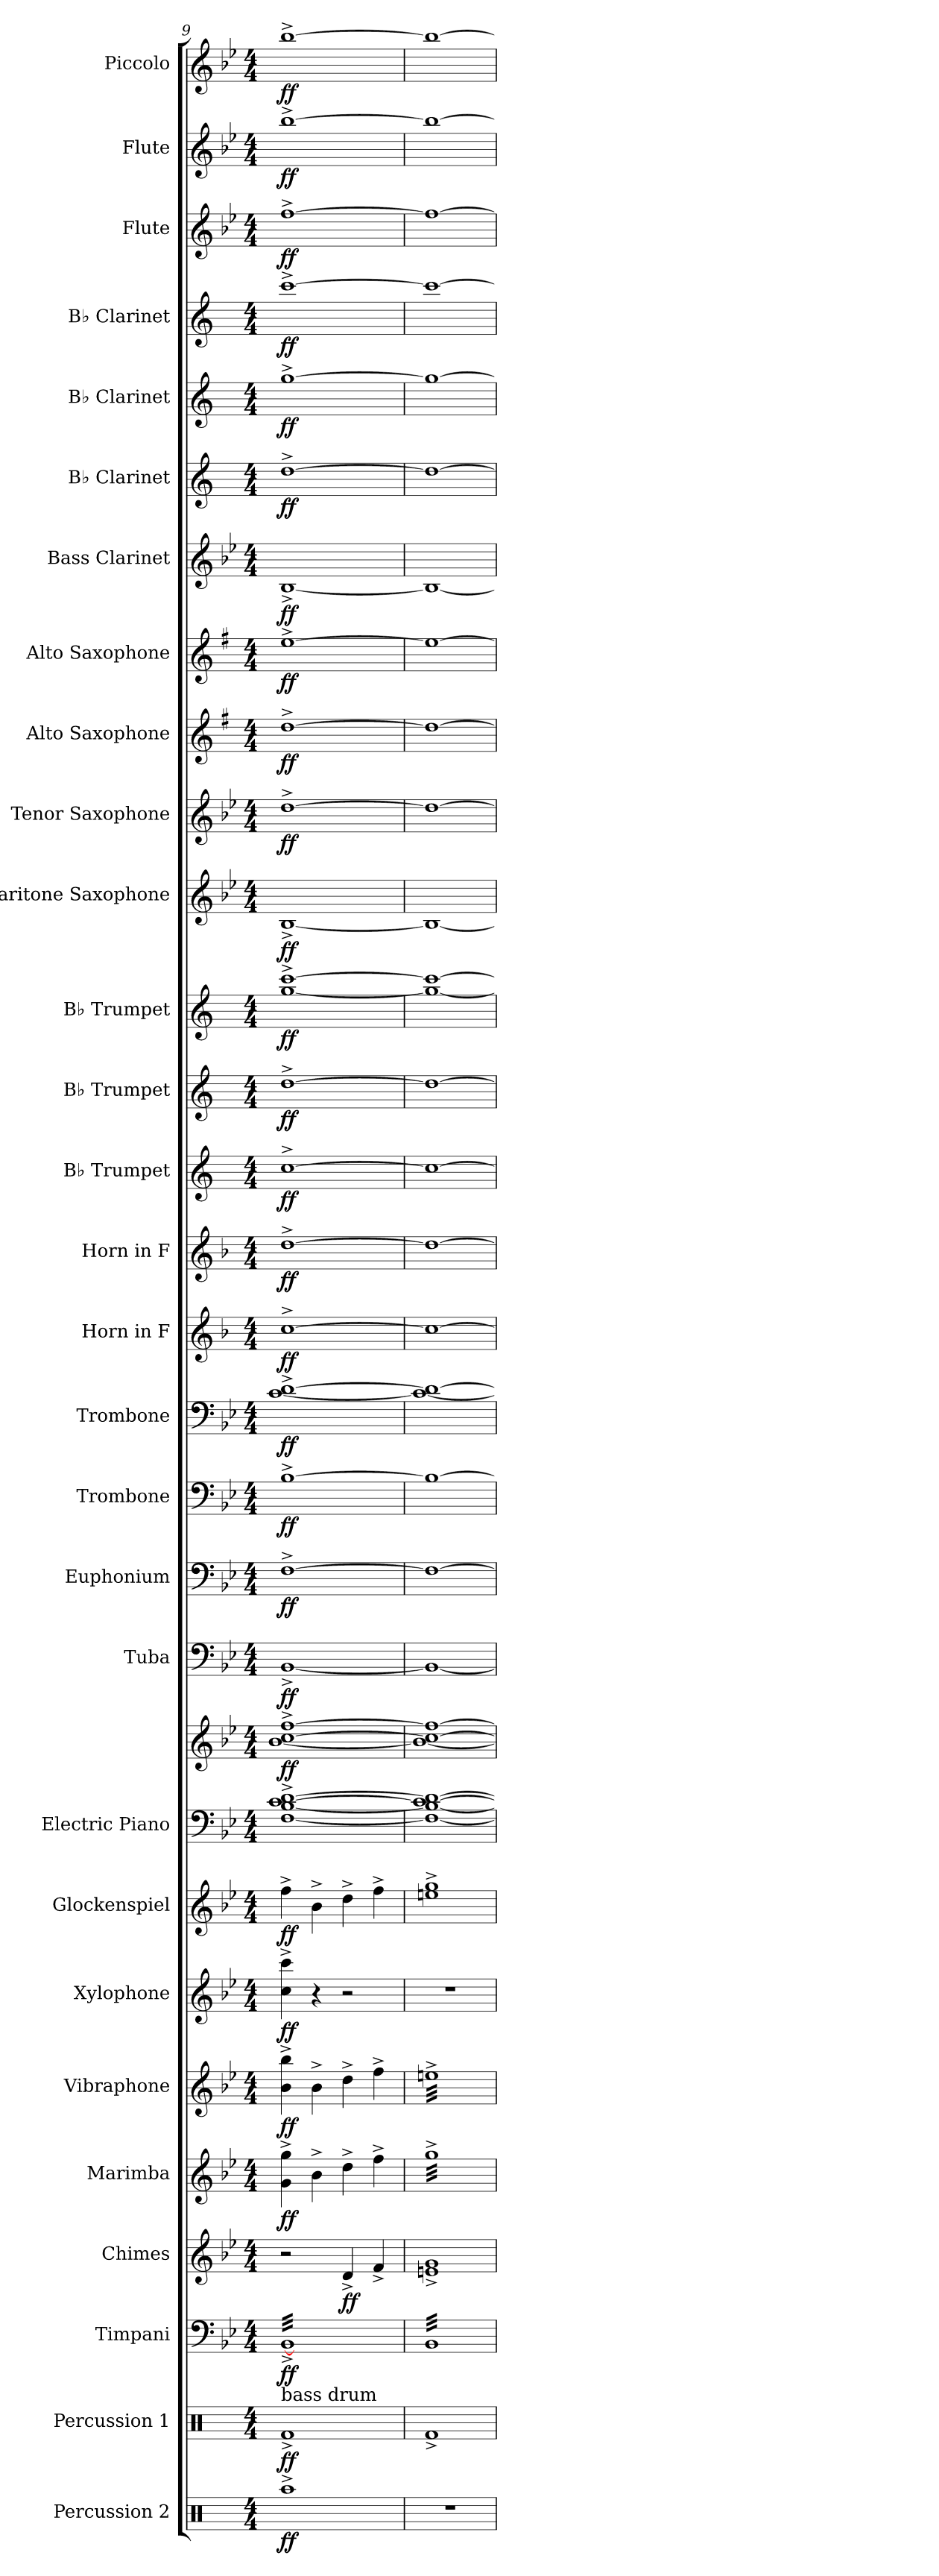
**kern	**dynam	**kern	**dynam	**kern	**dynam	**kern	**dynam	**kern	**dynam	**kern	**dynam	**kern	**dynam	**kern	**dynam	**kern	**kern	**dynam	**kern	**dynam	**kern	**dynam	**kern	**dynam	**kern	**dynam	**kern	**dynam	**kern	**dynam	**kern	**dynam	**kern	**dynam	**kern	**dynam	**kern	**dynam	**kern	**dynam	**kern	**dynam	**kern	**dynam	**kern	**dynam	**kern	**dynam	**kern	**dynam	**kern	**dynam	**kern	**dynam	**kern	**dynam	**kern	**dynam
*part29	*part29	*part28	*part28	*part27	*part27	*part26	*part26	*part25	*part25	*part24	*part24	*part23	*part23	*part22	*part22	*part21	*part21	*part21	*part20	*part20	*part19	*part19	*part18	*part18	*part17	*part17	*part16	*part16	*part15	*part15	*part14	*part14	*part13	*part13	*part12	*part12	*part11	*part11	*part10	*part10	*part9	*part9	*part8	*part8	*part7	*part7	*part6	*part6	*part5	*part5	*part4	*part4	*part3	*part3	*part2	*part2	*part1	*part1
*staff30	*staff30	*staff29	*staff29	*staff28	*staff28	*staff27	*staff27	*staff26	*staff26	*staff25	*staff25	*staff24	*staff24	*staff23	*staff23	*staff22	*staff21	*staff21/22	*staff20	*staff20	*staff19	*staff19	*staff18	*staff18	*staff17	*staff17	*staff16	*staff16	*staff15	*staff15	*staff14	*staff14	*staff13	*staff13	*staff12	*staff12	*staff11	*staff11	*staff10	*staff10	*staff9	*staff9	*staff8	*staff8	*staff7	*staff7	*staff6	*staff6	*staff5	*staff5	*staff4	*staff4	*staff3	*staff3	*staff2	*staff2	*staff1	*staff1
*I"Percussion 2	*	*I"Percussion 1	*	*I"Timpani	*	*I"Chimes	*	*I"Marimba	*	*I"Vibraphone	*	*I"Xylophone	*	*I"Glockenspiel	*	*I"Electric Piano	*	*	*I"Tuba	*	*I"Euphonium	*	*I"Trombone	*	*I"Trombone	*	*I"Horn in F	*	*I"Horn in F	*	*I"B♭ Trumpet	*	*I"B♭ Trumpet	*	*I"B♭ Trumpet	*	*I"Baritone Saxophone	*	*I"Tenor Saxophone	*	*I"Alto Saxophone	*	*I"Alto Saxophone	*	*I"Bass Clarinet	*	*I"B♭ Clarinet	*	*I"B♭ Clarinet	*	*I"B♭ Clarinet	*	*I"Flute	*	*I"Flute	*	*I"Piccolo	*
*I'Perc.	*	*I'Perc.	*	*I'Timp.	*	*I'Cme.	*	*I'Mrm.	*	*I'Vib.	*	*I'Xyl.	*	*I'Glock.	*	*I'El. Pno.	*	*	*I'Tba.	*	*I'Euph.	*	*I'Tbn.	*	*I'Tbn.	*	*	*	*	*	*I'B♭ Tpt.	*	*I'B♭ Tpt.	*	*I'B♭ Tpt.	*	*I'Bar. Sax.	*	*I'T. Sax.	*	*I'A. Sax.	*	*I'A. Sax.	*	*I'B. Cl.	*	*I'B♭ Cl.	*	*I'B♭ Cl.	*	*I'B♭ Cl.	*	*I'Fl.	*	*I'Fl.	*	*I'Picc.	*
*clefX	*	*clefX	*	*clefF4	*	*clefG2	*	*clefG2	*	*clefG2	*	*clefG2	*	*clefG2	*	*clefF4	*clefG2	*	*clefF4	*	*clefF4	*	*clefF4	*	*clefF4	*	*clefG2	*	*clefG2	*	*clefG2	*	*clefG2	*	*clefG2	*	*clefG2	*	*clefG2	*	*clefG2	*	*clefG2	*	*clefG2	*	*clefG2	*	*clefG2	*	*clefG2	*	*clefG2	*	*clefG2	*	*clefG2	*
*	*	*	*	*	*	*	*	*	*	*	*	*ITrd-7c-12	*	*ITrd-14c-24	*	*	*	*	*	*	*	*	*	*	*	*	*ITrd4c7	*	*ITrd4c7	*	*ITrd1c2	*	*ITrd1c2	*	*ITrd1c2	*	*ITrd12c21	*	*ITrd8c14	*	*ITrd5c9	*	*ITrd5c9	*	*ITrd8c14	*	*ITrd1c2	*	*ITrd1c2	*	*ITrd1c2	*	*	*	*	*	*ITrd-7c-12	*
*k[]	*	*k[]	*	*k[b-e-]	*	*k[b-e-]	*	*k[b-e-]	*	*k[b-e-]	*	*k[b-e-]	*	*k[b-e-]	*	*k[b-e-]	*k[b-e-]	*	*k[b-e-]	*	*k[b-e-]	*	*k[b-e-]	*	*k[b-e-]	*	*k[b-e-]	*	*k[b-e-]	*	*k[b-e-]	*	*k[b-e-]	*	*k[b-e-]	*	*k[b-e-]	*	*k[b-e-]	*	*k[b-e-]	*	*k[b-e-]	*	*k[b-e-]	*	*k[b-e-]	*	*k[b-e-]	*	*k[b-e-]	*	*k[b-e-]	*	*k[b-e-]	*	*k[b-e-]	*
*M4/4	*	*M4/4	*	*M4/4	*	*M4/4	*	*M4/4	*	*M4/4	*	*M4/4	*	*M4/4	*	*M4/4	*M4/4	*	*M4/4	*	*M4/4	*	*M4/4	*	*M4/4	*	*M4/4	*	*M4/4	*	*M4/4	*	*M4/4	*	*M4/4	*	*M4/4	*	*M4/4	*	*M4/4	*	*M4/4	*	*M4/4	*	*M4/4	*	*M4/4	*	*M4/4	*	*M4/4	*	*M4/4	*	*M4/4	*
=9	=9	=9	=9	=9	=9	=9	=9	=9	=9	=9	=9	=9	=9	=9	=9	=9	=9	=9	=9	=9	=9	=9	=9	=9	=9	=9	=9	=9	=9	=9	=9	=9	=9	=9	=9	=9	=9	=9	=9	=9	=9	=9	=9	=9	=9	=9	=9	=9	=9	=9	=9	=9	=9	=9	=9	=9	=9	=9
!	!	!LO:TX:a:t=bass drum	!	!	!	!	!	!	!	!	!	!	!	!	!	!	!	!	!	!	!	!	!	!	!	!	!	!	!	!	!	!	!	!	!	!	!	!	!	!	!	!	!	!	!	!	!	!	!	!	!	!	!	!	!	!	!	!
!	!LO:DY:b	!	!LO:DY:b	!	!LO:DY:b	!	!	!	!LO:DY:b	!	!LO:DY:b	!	!LO:DY:b	!	!LO:DY:b	!	!	!LO:DY:b	!	!LO:DY:b	!	!LO:DY:b	!	!LO:DY:b	!	!LO:DY:b	!	!LO:DY:b	!	!LO:DY:b	!	!LO:DY:b	!	!LO:DY:b	!	!LO:DY:b	!	!LO:DY:b	!	!LO:DY:b	!	!LO:DY:b	!	!LO:DY:b	!	!LO:DY:b	!	!LO:DY:b	!	!LO:DY:b	!	!LO:DY:b	!	!LO:DY:b	!	!LO:DY:b	!	!LO:DY:b
*	*	*	*	*tremolo	*	*	*	*	*	*	*	*	*	*	*	*	*	*	*	*	*	*	*	*	*	*	*	*	*	*	*	*	*	*	*	*	*	*	*	*	*	*	*	*	*	*	*	*	*	*	*	*	*	*	*	*	*	*
1Raa^	ff	1Rf^	ff	[32BB-^LLL	ff	2r	.	4g\^ 4gg\^	ff	4b-\^ 4bb-\^	ff	4ccc\^ 4cccc\^	ff	4ffff^\	ff	[1F^ [1B-^ [1c^ [1d^	[1b-^ [1cc^ [1ff^	ff	[1BB-^	ff	[1F^	ff	[1B-^	ff	[1c^ [1d^	ff	[1f^	ff	[1g^	ff	[1b-^	ff	[1cc^	ff	[1ff^ [1bb-^	ff	[1BB-^	ff	[1d^	ff	[1f^	ff	[1g^	ff	[1BB-^	ff	[1cc^	ff	[1ff^	ff	[1bb-^	ff	[1ff^	ff	[1bb-^	ff	[1bbb-^	ff
.	.	.	.	32BB-^	.	.	.	.	.	.	.	.	.	.	.	.	.	.	.	.	.	.	.	.	.	.	.	.	.	.	.	.	.	.	.	.	.	.	.	.	.	.	.	.	.	.	.	.	.	.	.	.	.	.	.	.	.	.
.	.	.	.	32BB-^	.	.	.	.	.	.	.	.	.	.	.	.	.	.	.	.	.	.	.	.	.	.	.	.	.	.	.	.	.	.	.	.	.	.	.	.	.	.	.	.	.	.	.	.	.	.	.	.	.	.	.	.	.	.
.	.	.	.	32BB-^	.	.	.	.	.	.	.	.	.	.	.	.	.	.	.	.	.	.	.	.	.	.	.	.	.	.	.	.	.	.	.	.	.	.	.	.	.	.	.	.	.	.	.	.	.	.	.	.	.	.	.	.	.	.
.	.	.	.	32BB-^	.	.	.	.	.	.	.	.	.	.	.	.	.	.	.	.	.	.	.	.	.	.	.	.	.	.	.	.	.	.	.	.	.	.	.	.	.	.	.	.	.	.	.	.	.	.	.	.	.	.	.	.	.	.
.	.	.	.	32BB-^	.	.	.	.	.	.	.	.	.	.	.	.	.	.	.	.	.	.	.	.	.	.	.	.	.	.	.	.	.	.	.	.	.	.	.	.	.	.	.	.	.	.	.	.	.	.	.	.	.	.	.	.	.	.
.	.	.	.	32BB-^	.	.	.	.	.	.	.	.	.	.	.	.	.	.	.	.	.	.	.	.	.	.	.	.	.	.	.	.	.	.	.	.	.	.	.	.	.	.	.	.	.	.	.	.	.	.	.	.	.	.	.	.	.	.
.	.	.	.	32BB-^	.	.	.	.	.	.	.	.	.	.	.	.	.	.	.	.	.	.	.	.	.	.	.	.	.	.	.	.	.	.	.	.	.	.	.	.	.	.	.	.	.	.	.	.	.	.	.	.	.	.	.	.	.	.
.	.	.	.	32BB-^	.	.	.	4b-^\	.	4b-^\	.	4r	.	4bbb-^\	.	.	.	.	.	.	.	.	.	.	.	.	.	.	.	.	.	.	.	.	.	.	.	.	.	.	.	.	.	.	.	.	.	.	.	.	.	.	.	.	.	.	.	.
.	.	.	.	32BB-^	.	.	.	.	.	.	.	.	.	.	.	.	.	.	.	.	.	.	.	.	.	.	.	.	.	.	.	.	.	.	.	.	.	.	.	.	.	.	.	.	.	.	.	.	.	.	.	.	.	.	.	.	.	.
.	.	.	.	32BB-^	.	.	.	.	.	.	.	.	.	.	.	.	.	.	.	.	.	.	.	.	.	.	.	.	.	.	.	.	.	.	.	.	.	.	.	.	.	.	.	.	.	.	.	.	.	.	.	.	.	.	.	.	.	.
.	.	.	.	32BB-^	.	.	.	.	.	.	.	.	.	.	.	.	.	.	.	.	.	.	.	.	.	.	.	.	.	.	.	.	.	.	.	.	.	.	.	.	.	.	.	.	.	.	.	.	.	.	.	.	.	.	.	.	.	.
.	.	.	.	32BB-^	.	.	.	.	.	.	.	.	.	.	.	.	.	.	.	.	.	.	.	.	.	.	.	.	.	.	.	.	.	.	.	.	.	.	.	.	.	.	.	.	.	.	.	.	.	.	.	.	.	.	.	.	.	.
.	.	.	.	32BB-^	.	.	.	.	.	.	.	.	.	.	.	.	.	.	.	.	.	.	.	.	.	.	.	.	.	.	.	.	.	.	.	.	.	.	.	.	.	.	.	.	.	.	.	.	.	.	.	.	.	.	.	.	.	.
.	.	.	.	32BB-^	.	.	.	.	.	.	.	.	.	.	.	.	.	.	.	.	.	.	.	.	.	.	.	.	.	.	.	.	.	.	.	.	.	.	.	.	.	.	.	.	.	.	.	.	.	.	.	.	.	.	.	.	.	.
.	.	.	.	32BB-^	.	.	.	.	.	.	.	.	.	.	.	.	.	.	.	.	.	.	.	.	.	.	.	.	.	.	.	.	.	.	.	.	.	.	.	.	.	.	.	.	.	.	.	.	.	.	.	.	.	.	.	.	.	.
!	!	!	!	!	!	!	!LO:DY:b	!	!	!	!	!	!	!	!	!	!	!	!	!	!	!	!	!	!	!	!	!	!	!	!	!	!	!	!	!	!	!	!	!	!	!	!	!	!	!	!	!	!	!	!	!	!	!	!	!	!	!
.	.	.	.	32BB-^	.	4d^/	ff	4dd^\	.	4dd^\	.	2r	.	4dddd^\	.	.	.	.	.	.	.	.	.	.	.	.	.	.	.	.	.	.	.	.	.	.	.	.	.	.	.	.	.	.	.	.	.	.	.	.	.	.	.	.	.	.	.	.
.	.	.	.	32BB-^	.	.	.	.	.	.	.	.	.	.	.	.	.	.	.	.	.	.	.	.	.	.	.	.	.	.	.	.	.	.	.	.	.	.	.	.	.	.	.	.	.	.	.	.	.	.	.	.	.	.	.	.	.	.
.	.	.	.	32BB-^	.	.	.	.	.	.	.	.	.	.	.	.	.	.	.	.	.	.	.	.	.	.	.	.	.	.	.	.	.	.	.	.	.	.	.	.	.	.	.	.	.	.	.	.	.	.	.	.	.	.	.	.	.	.
.	.	.	.	32BB-^	.	.	.	.	.	.	.	.	.	.	.	.	.	.	.	.	.	.	.	.	.	.	.	.	.	.	.	.	.	.	.	.	.	.	.	.	.	.	.	.	.	.	.	.	.	.	.	.	.	.	.	.	.	.
.	.	.	.	32BB-^	.	.	.	.	.	.	.	.	.	.	.	.	.	.	.	.	.	.	.	.	.	.	.	.	.	.	.	.	.	.	.	.	.	.	.	.	.	.	.	.	.	.	.	.	.	.	.	.	.	.	.	.	.	.
.	.	.	.	32BB-^	.	.	.	.	.	.	.	.	.	.	.	.	.	.	.	.	.	.	.	.	.	.	.	.	.	.	.	.	.	.	.	.	.	.	.	.	.	.	.	.	.	.	.	.	.	.	.	.	.	.	.	.	.	.
.	.	.	.	32BB-^	.	.	.	.	.	.	.	.	.	.	.	.	.	.	.	.	.	.	.	.	.	.	.	.	.	.	.	.	.	.	.	.	.	.	.	.	.	.	.	.	.	.	.	.	.	.	.	.	.	.	.	.	.	.
.	.	.	.	32BB-^	.	.	.	.	.	.	.	.	.	.	.	.	.	.	.	.	.	.	.	.	.	.	.	.	.	.	.	.	.	.	.	.	.	.	.	.	.	.	.	.	.	.	.	.	.	.	.	.	.	.	.	.	.	.
.	.	.	.	32BB-^	.	4f^/	.	4ff^\	.	4ff^\	.	.	.	4ffff^\	.	.	.	.	.	.	.	.	.	.	.	.	.	.	.	.	.	.	.	.	.	.	.	.	.	.	.	.	.	.	.	.	.	.	.	.	.	.	.	.	.	.	.	.
.	.	.	.	32BB-^	.	.	.	.	.	.	.	.	.	.	.	.	.	.	.	.	.	.	.	.	.	.	.	.	.	.	.	.	.	.	.	.	.	.	.	.	.	.	.	.	.	.	.	.	.	.	.	.	.	.	.	.	.	.
.	.	.	.	32BB-^	.	.	.	.	.	.	.	.	.	.	.	.	.	.	.	.	.	.	.	.	.	.	.	.	.	.	.	.	.	.	.	.	.	.	.	.	.	.	.	.	.	.	.	.	.	.	.	.	.	.	.	.	.	.
.	.	.	.	32BB-^	.	.	.	.	.	.	.	.	.	.	.	.	.	.	.	.	.	.	.	.	.	.	.	.	.	.	.	.	.	.	.	.	.	.	.	.	.	.	.	.	.	.	.	.	.	.	.	.	.	.	.	.	.	.
.	.	.	.	32BB-^	.	.	.	.	.	.	.	.	.	.	.	.	.	.	.	.	.	.	.	.	.	.	.	.	.	.	.	.	.	.	.	.	.	.	.	.	.	.	.	.	.	.	.	.	.	.	.	.	.	.	.	.	.	.
.	.	.	.	32BB-^	.	.	.	.	.	.	.	.	.	.	.	.	.	.	.	.	.	.	.	.	.	.	.	.	.	.	.	.	.	.	.	.	.	.	.	.	.	.	.	.	.	.	.	.	.	.	.	.	.	.	.	.	.	.
.	.	.	.	32BB-^	.	.	.	.	.	.	.	.	.	.	.	.	.	.	.	.	.	.	.	.	.	.	.	.	.	.	.	.	.	.	.	.	.	.	.	.	.	.	.	.	.	.	.	.	.	.	.	.	.	.	.	.	.	.
.	.	.	.	32BB-^JJJ	.	.	.	.	.	.	.	.	.	.	.	.	.	.	.	.	.	.	.	.	.	.	.	.	.	.	.	.	.	.	.	.	.	.	.	.	.	.	.	.	.	.	.	.	.	.	.	.	.	.	.	.	.	.
=10	=10	=10	=10	=10	=10	=10	=10	=10	=10	=10	=10	=10	=10	=10	=10	=10	=10	=10	=10	=10	=10	=10	=10	=10	=10	=10	=10	=10	=10	=10	=10	=10	=10	=10	=10	=10	=10	=10	=10	=10	=10	=10	=10	=10	=10	=10	=10	=10	=10	=10	=10	=10	=10	=10	=10	=10	=10	=10
*	*	*	*	*	*	*	*	*tremolo	*	*	*	*	*	*	*	*	*	*	*	*	*	*	*	*	*	*	*	*	*	*	*	*	*	*	*	*	*	*	*	*	*	*	*	*	*	*	*	*	*	*	*	*	*	*	*	*	*	*
*	*	*	*	*	*	*	*	*	*	*tremolo	*	*	*	*	*	*	*	*	*	*	*	*	*	*	*	*	*	*	*	*	*	*	*	*	*	*	*	*	*	*	*	*	*	*	*	*	*	*	*	*	*	*	*	*	*	*	*	*
1r	.	1Rf^	.	32BB-LLL	.	1en^ 1g^	.	32gg^LLL	.	32een^LLL	.	1r	.	1eeeen^ 1gggg^	.	1F_ 1B-_ 1c_ 1d_	1b-_ 1cc_ 1ff_	.	1BB-_	.	1F_	.	1B-_	.	1c_ 1d_	.	1f_	.	1g_	.	1b-_	.	1cc_	.	1ff_ 1bb-_	.	1BB-_	.	1d_	.	1f_	.	1g_	.	1BB-_	.	1cc_	.	1ff_	.	1bb-_	.	1ff_	.	1bb-_	.	1bbb-_	.
.	.	.	.	32BB-	.	.	.	32gg^	.	32een^	.	.	.	.	.	.	.	.	.	.	.	.	.	.	.	.	.	.	.	.	.	.	.	.	.	.	.	.	.	.	.	.	.	.	.	.	.	.	.	.	.	.	.	.	.	.	.	.
.	.	.	.	32BB-	.	.	.	32gg^	.	32een^	.	.	.	.	.	.	.	.	.	.	.	.	.	.	.	.	.	.	.	.	.	.	.	.	.	.	.	.	.	.	.	.	.	.	.	.	.	.	.	.	.	.	.	.	.	.	.	.
.	.	.	.	32BB-	.	.	.	32gg^	.	32een^	.	.	.	.	.	.	.	.	.	.	.	.	.	.	.	.	.	.	.	.	.	.	.	.	.	.	.	.	.	.	.	.	.	.	.	.	.	.	.	.	.	.	.	.	.	.	.	.
.	.	.	.	32BB-	.	.	.	32gg^	.	32een^	.	.	.	.	.	.	.	.	.	.	.	.	.	.	.	.	.	.	.	.	.	.	.	.	.	.	.	.	.	.	.	.	.	.	.	.	.	.	.	.	.	.	.	.	.	.	.	.
.	.	.	.	32BB-	.	.	.	32gg^	.	32een^	.	.	.	.	.	.	.	.	.	.	.	.	.	.	.	.	.	.	.	.	.	.	.	.	.	.	.	.	.	.	.	.	.	.	.	.	.	.	.	.	.	.	.	.	.	.	.	.
.	.	.	.	32BB-	.	.	.	32gg^	.	32een^	.	.	.	.	.	.	.	.	.	.	.	.	.	.	.	.	.	.	.	.	.	.	.	.	.	.	.	.	.	.	.	.	.	.	.	.	.	.	.	.	.	.	.	.	.	.	.	.
.	.	.	.	32BB-	.	.	.	32gg^	.	32een^	.	.	.	.	.	.	.	.	.	.	.	.	.	.	.	.	.	.	.	.	.	.	.	.	.	.	.	.	.	.	.	.	.	.	.	.	.	.	.	.	.	.	.	.	.	.	.	.
.	.	.	.	32BB-	.	.	.	32gg^	.	32een^	.	.	.	.	.	.	.	.	.	.	.	.	.	.	.	.	.	.	.	.	.	.	.	.	.	.	.	.	.	.	.	.	.	.	.	.	.	.	.	.	.	.	.	.	.	.	.	.
.	.	.	.	32BB-	.	.	.	32gg^	.	32een^	.	.	.	.	.	.	.	.	.	.	.	.	.	.	.	.	.	.	.	.	.	.	.	.	.	.	.	.	.	.	.	.	.	.	.	.	.	.	.	.	.	.	.	.	.	.	.	.
.	.	.	.	32BB-	.	.	.	32gg^	.	32een^	.	.	.	.	.	.	.	.	.	.	.	.	.	.	.	.	.	.	.	.	.	.	.	.	.	.	.	.	.	.	.	.	.	.	.	.	.	.	.	.	.	.	.	.	.	.	.	.
.	.	.	.	32BB-	.	.	.	32gg^	.	32een^	.	.	.	.	.	.	.	.	.	.	.	.	.	.	.	.	.	.	.	.	.	.	.	.	.	.	.	.	.	.	.	.	.	.	.	.	.	.	.	.	.	.	.	.	.	.	.	.
.	.	.	.	32BB-	.	.	.	32gg^	.	32een^	.	.	.	.	.	.	.	.	.	.	.	.	.	.	.	.	.	.	.	.	.	.	.	.	.	.	.	.	.	.	.	.	.	.	.	.	.	.	.	.	.	.	.	.	.	.	.	.
.	.	.	.	32BB-	.	.	.	32gg^	.	32een^	.	.	.	.	.	.	.	.	.	.	.	.	.	.	.	.	.	.	.	.	.	.	.	.	.	.	.	.	.	.	.	.	.	.	.	.	.	.	.	.	.	.	.	.	.	.	.	.
.	.	.	.	32BB-	.	.	.	32gg^	.	32een^	.	.	.	.	.	.	.	.	.	.	.	.	.	.	.	.	.	.	.	.	.	.	.	.	.	.	.	.	.	.	.	.	.	.	.	.	.	.	.	.	.	.	.	.	.	.	.	.
.	.	.	.	32BB-	.	.	.	32gg^	.	32een^	.	.	.	.	.	.	.	.	.	.	.	.	.	.	.	.	.	.	.	.	.	.	.	.	.	.	.	.	.	.	.	.	.	.	.	.	.	.	.	.	.	.	.	.	.	.	.	.
.	.	.	.	32BB-	.	.	.	32gg^	.	32een^	.	.	.	.	.	.	.	.	.	.	.	.	.	.	.	.	.	.	.	.	.	.	.	.	.	.	.	.	.	.	.	.	.	.	.	.	.	.	.	.	.	.	.	.	.	.	.	.
.	.	.	.	32BB-	.	.	.	32gg^	.	32een^	.	.	.	.	.	.	.	.	.	.	.	.	.	.	.	.	.	.	.	.	.	.	.	.	.	.	.	.	.	.	.	.	.	.	.	.	.	.	.	.	.	.	.	.	.	.	.	.
.	.	.	.	32BB-	.	.	.	32gg^	.	32een^	.	.	.	.	.	.	.	.	.	.	.	.	.	.	.	.	.	.	.	.	.	.	.	.	.	.	.	.	.	.	.	.	.	.	.	.	.	.	.	.	.	.	.	.	.	.	.	.
.	.	.	.	32BB-	.	.	.	32gg^	.	32een^	.	.	.	.	.	.	.	.	.	.	.	.	.	.	.	.	.	.	.	.	.	.	.	.	.	.	.	.	.	.	.	.	.	.	.	.	.	.	.	.	.	.	.	.	.	.	.	.
.	.	.	.	32BB-	.	.	.	32gg^	.	32een^	.	.	.	.	.	.	.	.	.	.	.	.	.	.	.	.	.	.	.	.	.	.	.	.	.	.	.	.	.	.	.	.	.	.	.	.	.	.	.	.	.	.	.	.	.	.	.	.
.	.	.	.	32BB-	.	.	.	32gg^	.	32een^	.	.	.	.	.	.	.	.	.	.	.	.	.	.	.	.	.	.	.	.	.	.	.	.	.	.	.	.	.	.	.	.	.	.	.	.	.	.	.	.	.	.	.	.	.	.	.	.
.	.	.	.	32BB-	.	.	.	32gg^	.	32een^	.	.	.	.	.	.	.	.	.	.	.	.	.	.	.	.	.	.	.	.	.	.	.	.	.	.	.	.	.	.	.	.	.	.	.	.	.	.	.	.	.	.	.	.	.	.	.	.
.	.	.	.	32BB-	.	.	.	32gg^	.	32een^	.	.	.	.	.	.	.	.	.	.	.	.	.	.	.	.	.	.	.	.	.	.	.	.	.	.	.	.	.	.	.	.	.	.	.	.	.	.	.	.	.	.	.	.	.	.	.	.
.	.	.	.	32BB-	.	.	.	32gg^	.	32een^	.	.	.	.	.	.	.	.	.	.	.	.	.	.	.	.	.	.	.	.	.	.	.	.	.	.	.	.	.	.	.	.	.	.	.	.	.	.	.	.	.	.	.	.	.	.	.	.
.	.	.	.	32BB-	.	.	.	32gg^	.	32een^	.	.	.	.	.	.	.	.	.	.	.	.	.	.	.	.	.	.	.	.	.	.	.	.	.	.	.	.	.	.	.	.	.	.	.	.	.	.	.	.	.	.	.	.	.	.	.	.
.	.	.	.	32BB-	.	.	.	32gg^	.	32een^	.	.	.	.	.	.	.	.	.	.	.	.	.	.	.	.	.	.	.	.	.	.	.	.	.	.	.	.	.	.	.	.	.	.	.	.	.	.	.	.	.	.	.	.	.	.	.	.
.	.	.	.	32BB-	.	.	.	32gg^	.	32een^	.	.	.	.	.	.	.	.	.	.	.	.	.	.	.	.	.	.	.	.	.	.	.	.	.	.	.	.	.	.	.	.	.	.	.	.	.	.	.	.	.	.	.	.	.	.	.	.
.	.	.	.	32BB-	.	.	.	32gg^	.	32een^	.	.	.	.	.	.	.	.	.	.	.	.	.	.	.	.	.	.	.	.	.	.	.	.	.	.	.	.	.	.	.	.	.	.	.	.	.	.	.	.	.	.	.	.	.	.	.	.
.	.	.	.	32BB-	.	.	.	32gg^	.	32een^	.	.	.	.	.	.	.	.	.	.	.	.	.	.	.	.	.	.	.	.	.	.	.	.	.	.	.	.	.	.	.	.	.	.	.	.	.	.	.	.	.	.	.	.	.	.	.	.
.	.	.	.	32BB-	.	.	.	32gg^	.	32een^	.	.	.	.	.	.	.	.	.	.	.	.	.	.	.	.	.	.	.	.	.	.	.	.	.	.	.	.	.	.	.	.	.	.	.	.	.	.	.	.	.	.	.	.	.	.	.	.
.	.	.	.	32BB-JJJ	.	.	.	32gg^JJJ	.	32een^JJJ	.	.	.	.	.	.	.	.	.	.	.	.	.	.	.	.	.	.	.	.	.	.	.	.	.	.	.	.	.	.	.	.	.	.	.	.	.	.	.	.	.	.	.	.	.	.	.	.
*	*	*	*	*	*	*	*	*	*	*Xtremolo	*	*	*	*	*	*	*	*	*	*	*	*	*	*	*	*	*	*	*	*	*	*	*	*	*	*	*	*	*	*	*	*	*	*	*	*	*	*	*	*	*	*	*	*	*	*	*	*
*	*	*	*	*	*	*	*	*Xtremolo	*	*	*	*	*	*	*	*	*	*	*	*	*	*	*	*	*	*	*	*	*	*	*	*	*	*	*	*	*	*	*	*	*	*	*	*	*	*	*	*	*	*	*	*	*	*	*	*	*	*
*	*	*	*	*Xtremolo	*	*	*	*	*	*	*	*	*	*	*	*	*	*	*	*	*	*	*	*	*	*	*	*	*	*	*	*	*	*	*	*	*	*	*	*	*	*	*	*	*	*	*	*	*	*	*	*	*	*	*	*	*	*
=	=	=	=	=	=	=	=	=	=	=	=	=	=	=	=	=	=	=	=	=	=	=	=	=	=	=	=	=	=	=	=	=	=	=	=	=	=	=	=	=	=	=	=	=	=	=	=	=	=	=	=	=	=	=	=	=	=	=
*-	*-	*-	*-	*-	*-	*-	*-	*-	*-	*-	*-	*-	*-	*-	*-	*-	*-	*-	*-	*-	*-	*-	*-	*-	*-	*-	*-	*-	*-	*-	*-	*-	*-	*-	*-	*-	*-	*-	*-	*-	*-	*-	*-	*-	*-	*-	*-	*-	*-	*-	*-	*-	*-	*-	*-	*-	*-	*-
